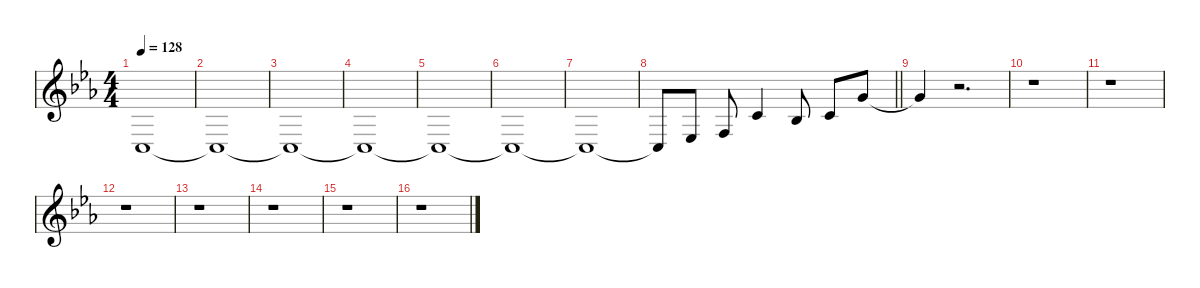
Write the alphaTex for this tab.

\defaultSystemsLayout 4
\hideDynamics
\bracketExtendMode nobrackets
\singleTrackTrackNamePolicy hidden
\multiTrackTrackNamePolicy hidden
\firstSystemTrackNameMode fullname
\otherSystemsTrackNameOrientation horizontal
\track ("Synth" "vln.") {instrument stringensemble1}
\staff {score}
\tuning (E4 C4 G3 C3 G2 C2)
\ts (4 4)
\tempo 128
\clef g2
\ks cminor
5.5{acc forcenatural}.1{dy f beam Up} |
5.5{t acc forcenatural}.1{beam Up} |
5.5{t acc forcenatural}.1{beam Up} |
5.5{t acc forcenatural}.1{beam Up} |
5.5{t acc forcenatural}.1{beam Up} |
5.5{t acc forcenatural}.1{beam Up} |
5.5{t acc forcenatural}.1{beam Up} |
\barLineRight lightlight
5.5{t acc forcenatural}.8{beam Up} 8.5{acc b}.8{beam Up} 5.4{acc forcenatural}.8{beam Up} 0.2{acc forcenatural}.4{beam Up} 3.3{acc b}.8{beam Up} 0.2{acc forcenatural}.8{beam Up} 3.1{acc forcenatural}.8{beam Up} |
3.1{t acc forcenatural}.4{beam Up} r.2{d beam Up} |
r.1{beam Down} |
r.1{beam Down} |
r.1{beam Down} |
r.1{beam Down} |
r.1{beam Down} |
r.1{beam Down} |
r.1{beam Down}
